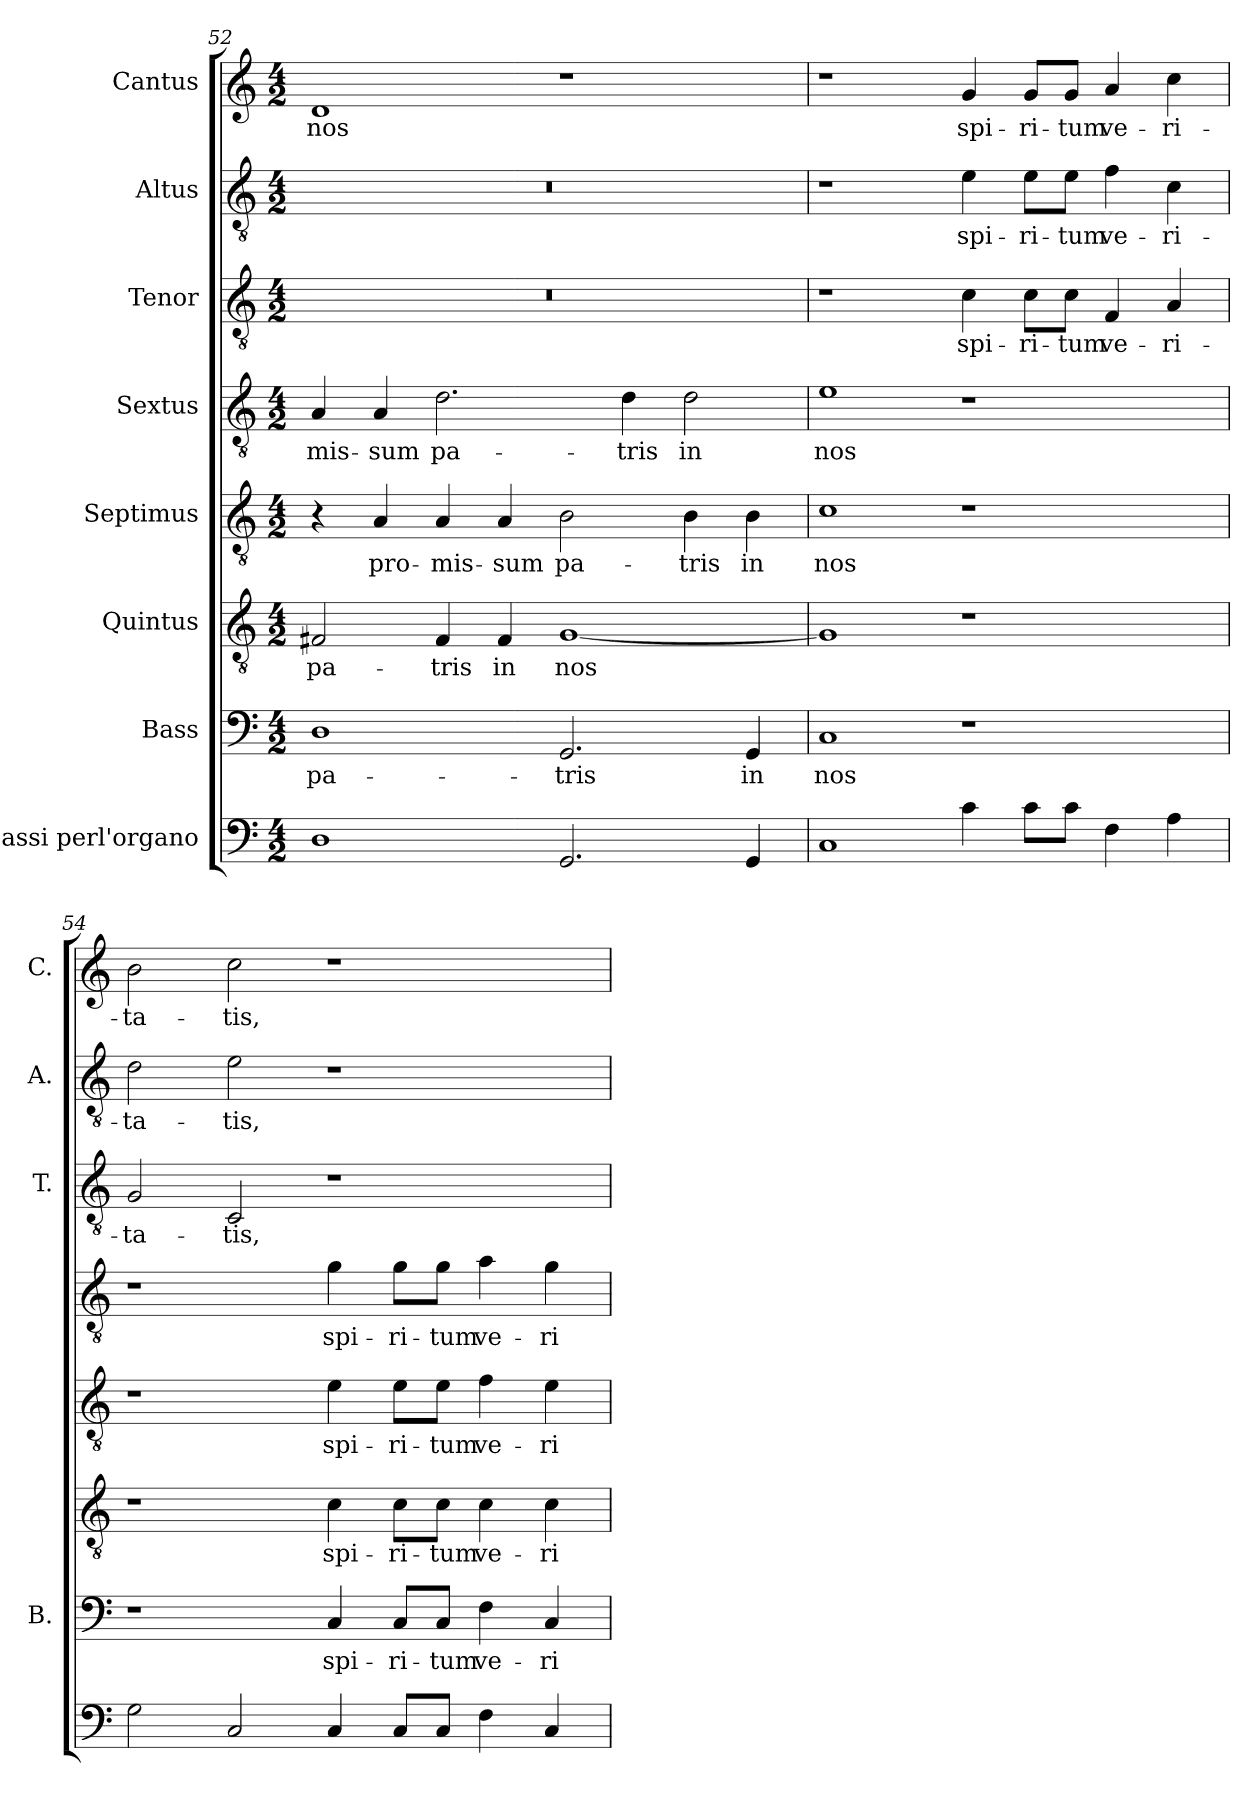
**kern	**kern	**text	**kern	**text	**kern	**text	**kern	**text	**kern	**text	**kern	**text	**kern	**text
*part8	*part7	*part7	*part6	*part6	*part5	*part5	*part4	*part4	*part3	*part3	*part2	*part2	*part1	*part1
*staff8	*staff7	*staff7	*staff6	*staff6	*staff5	*staff5	*staff4	*staff4	*staff3	*staff3	*staff2	*staff2	*staff1	*staff1
*I"Bassi perl'organo	*I"Bass	*	*I"Quintus	*	*I"Septimus	*	*I"Sextus	*	*I"Tenor	*	*I"Altus	*	*I"Cantus	*
*	*I'B.	*	*	*	*	*	*	*	*I'T.	*	*I'A.	*	*I'C.	*
*clefF4	*clefF4	*	*clefGv2	*	*clefGv2	*	*clefGv2	*	*clefGv2	*	*clefGv2	*	*clefG2	*
*	*	*	*ITrd7c12	*	*ITrd7c12	*	*ITrd7c12	*	*ITrd7c12	*	*ITrd7c12	*	*	*
*k[]	*k[]	*	*k[]	*	*k[]	*	*k[]	*	*k[]	*	*k[]	*	*k[]	*
*C:	*C:	*	*C:	*	*C:	*	*C:	*	*C:	*	*C:	*	*C:	*
*M4/2	*M4/2	*	*M4/2	*	*M4/2	*	*M4/2	*	*M4/2	*	*M4/2	*	*M4/2	*
=52	=52	=52	=52	=52	=52	=52	=52	=52	=52	=52	=52	=52	=52	=52
!	!	!LO:LY:b	!	!LO:LY:b	!	!	!	!LO:LY:b	!LO:N:vis=1	!	!LO:N:vis=1	!	!	!LO:LY:b
1D	1D	pa-	2FF#X/	pa-	4r	.	4AA/	-mis-	0r	.	0r	.	1d	nos
!	!	!	!	!	!	!LO:LY:b	!	!LO:LY:b	!	!	!	!	!	!
.	.	.	.	.	4AA/	pro-	4AA/	-sum	.	.	.	.	.	.
!	!	!	!	!LO:LY:b	!	!LO:LY:b	!	!LO:LY:b	!	!	!	!	!	!
.	.	.	4FF#/	-tris	4AA/	-mis-	2.D\	pa-	.	.	.	.	.	.
!	!	!	!	!LO:LY:b	!	!LO:LY:b	!	!	!	!	!	!	!	!
.	.	.	4FF#/	in	4AA/	-sum	.	.	.	.	.	.	.	.
!	!	!LO:LY:b	!	!LO:LY:b	!	!LO:LY:b	!	!	!	!	!	!	!	!
2.GG/	2.GG/	-tris	[<1GG	nos	2BB\	pa-	.	.	.	.	.	.	1r	.
!	!	!	!	!	!	!	!	!LO:LY:b	!	!	!	!	!	!
.	.	.	.	.	.	.	4D\	-tris	.	.	.	.	.	.
!	!	!	!	!	!	!LO:LY:b	!	!LO:LY:b	!	!	!	!	!	!
.	.	.	.	.	4BB\	-tris	2D\	in	.	.	.	.	.	.
!	!	!LO:LY:b	!	!	!	!LO:LY:b	!	!	!	!	!	!	!	!
4GG/	4GG/	in	.	.	4BB\	in	.	.	.	.	.	.	.	.
=53	=53	=53	=53	=53	=53	=53	=53	=53	=53	=53	=53	=53	=53	=53
!	!	!LO:LY:b	!	!	!	!LO:LY:b	!	!LO:LY:b	!	!	!	!	!	!
1C	1C	nos	1GG]	.	1C	nos	1E	nos	1r	.	1r	.	1r	.
!	!	!	!	!	!	!	!	!	!	!LO:LY:b	!	!LO:LY:b	!	!LO:LY:b
4c\	1r	.	1r	.	1r	.	1r	.	4C\	spi-	4E\	spi-	4g/	spi-
!	!	!	!	!	!	!	!	!	!	!LO:LY:b	!	!LO:LY:b	!	!LO:LY:b
8c\L	.	.	.	.	.	.	.	.	8C\L	-ri-	8E\L	-ri-	8g/L	-ri-
!	!	!	!	!	!	!	!	!	!	!LO:LY:b	!	!LO:LY:b	!	!LO:LY:b
8c\J	.	.	.	.	.	.	.	.	8C\J	-tum	8E\J	-tum	8g/J	-tum
!	!	!	!	!	!	!	!	!	!	!LO:LY:b	!	!LO:LY:b	!	!LO:LY:b
4F\	.	.	.	.	.	.	.	.	4FF/	ve-	4F\	ve-	4a/	ve-
!	!	!	!	!	!	!	!	!	!	!LO:LY:b	!	!LO:LY:b	!	!LO:LY:b
4A\	.	.	.	.	.	.	.	.	4AA/	-ri-	4C\	-ri-	4cc\	-ri-
!!LO:PB:g=z
=54	=54	=54	=54	=54	=54	=54	=54	=54	=54	=54	=54	=54	=54	=54
!	!	!	!	!	!	!	!	!	!	!LO:LY:b	!	!LO:LY:b	!	!LO:LY:b
2G\	1r	.	1r	.	1r	.	1r	.	2GG/	-ta-	2D\	-ta-	2b\	-ta-
!	!	!	!	!	!	!	!	!	!	!LO:LY:b	!	!LO:LY:b	!	!LO:LY:b
2C/	.	.	.	.	.	.	.	.	2CC/	-tis,	2E\	-tis,	2cc\	-tis,
!	!	!LO:LY:b	!	!LO:LY:b	!	!LO:LY:b	!	!LO:LY:b	!	!	!	!	!	!
4C/	4C/	spi-	4C\	spi-	4E\	spi-	4G\	spi-	1r	.	1r	.	1r	.
!	!	!LO:LY:b	!	!LO:LY:b	!	!LO:LY:b	!	!LO:LY:b	!	!	!	!	!	!
8C/L	8C/L	-ri-	8C\L	-ri-	8E\L	-ri-	8G\L	-ri-	.	.	.	.	.	.
!	!	!LO:LY:b	!	!LO:LY:b	!	!LO:LY:b	!	!LO:LY:b	!	!	!	!	!	!
8C/J	8C/J	-tum	8C\J	-tum	8E\J	-tum	8G\J	-tum	.	.	.	.	.	.
!	!	!LO:LY:b	!	!LO:LY:b	!	!LO:LY:b	!	!LO:LY:b	!	!	!	!	!	!
4F\	4F\	ve-	4C\	ve-	4F\	ve-	4A\	ve-	.	.	.	.	.	.
!	!	!LO:LY:b	!	!LO:LY:b	!	!LO:LY:b	!	!LO:LY:b	!	!	!	!	!	!
4C/	4C/	-ri-	4C\	-ri-	4E\	-ri-	4G\	-ri-	.	.	.	.	.	.
=	=	=	=	=	=	=	=	=	=	=	=	=	=	=
*-	*-	*-	*-	*-	*-	*-	*-	*-	*-	*-	*-	*-	*-	*-
